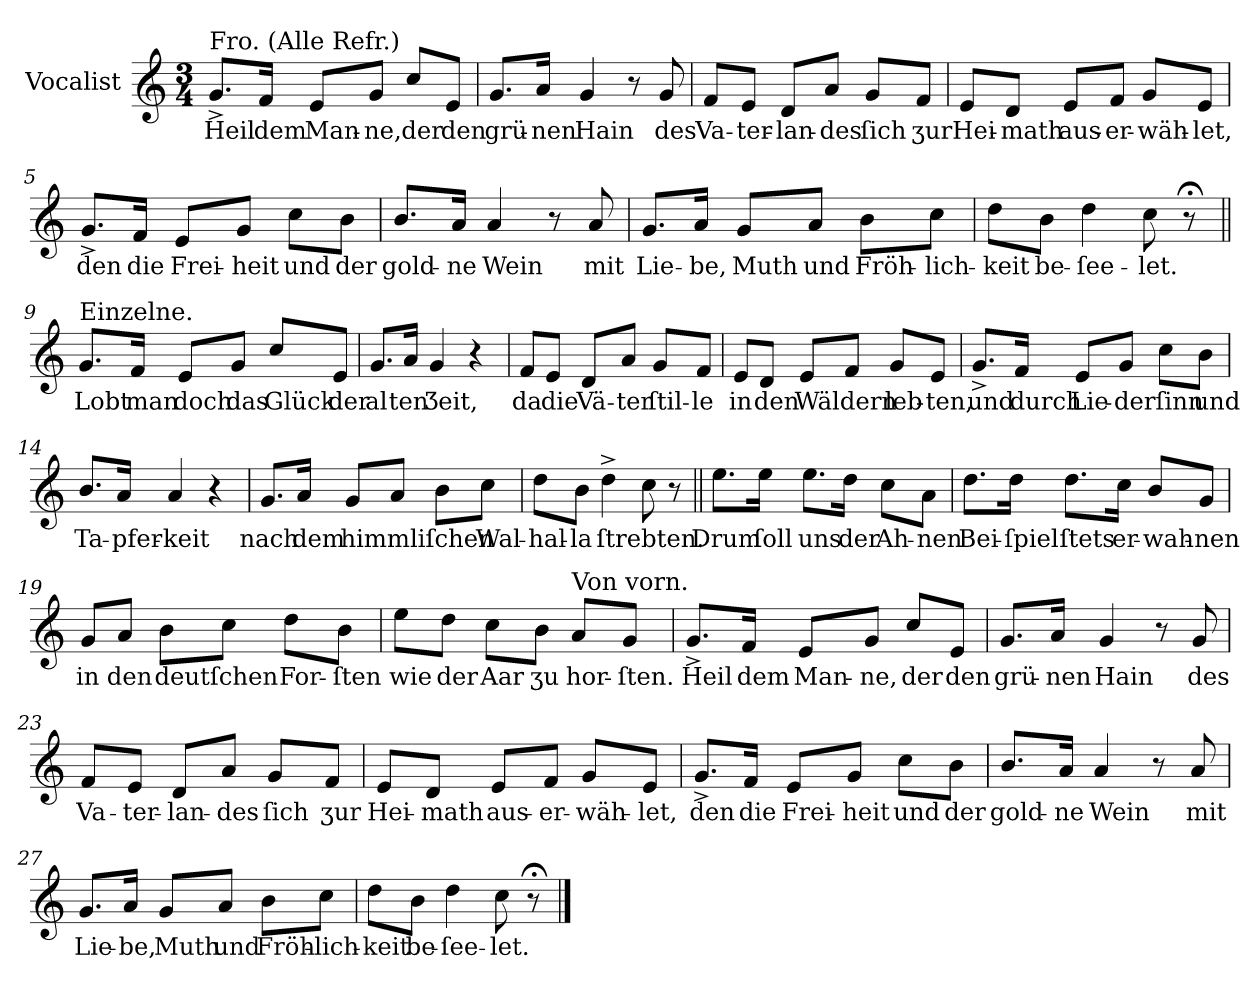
**kern	**text
*part1	*part1
*staff1	*staff1
*I"Vocalist	*
*clefG2	*
*k[]	*
*C:	*
*M3/4	*
=1	=1
!LO:TX:a:t=Fro. (Alle Refr.)	!
8.g^/L	Heil
16f/Jk	dem
8e/L	Man-
8g/J	-ne,
8cc/L	der
8e/J	den
=2	=2
8.g/L	grü-
16a/Jk	-nen
4g	Hain
8r	.
8g	des
=3	=3
8f/L	Va-
8e/J	-ter-
8d/L	-lan-
8a/J	-des
8g/L	ſich
8f/J	ʒur
=4	=4
8e/L	Hei-
8d/J	-math
8e/L	aus-
8f/J	-er-
8g/L	-wäh-
8e/J	-let,
=5	=5
8.g^/L	den
16f/Jk	die
8e/L	Frei-
8g/J	-heit
8cc\L	und
8b\J	der
=6	=6
8.b/L	gold-
16a/Jk	-ne
4a	Wein
8r	.
8a	mit
=7	=7
8.g/L	Lie-
16a/Jk	-be,
8g/L	Muth
8a/J	und
8b\L	Fröh-
8cc\J	-lich-
=8	=8
8dd\L	-keit
8b\J	be-
4dd	-ſee-
8cc	-let.
8r;<	.
=9||	=9||
!LO:TX:a:t=Einzelne.	!
8.g/L	Lobt
16f/Jk	man
8e/L	doch
8g/J	das
8cc/L	Glück
8e/J	der
=10	=10
8.g/L	al
16a/Jk	ten
4g	Ʒeit,
4r	.
=11	=11
8f/L	da
8e/J	die
8d/L	Vä-
8a/J	-ter
8g/L	ſtil-
8f/J	-le
=12	=12
8e/L	in
8d/J	den
8e/L	Wäldern
8f/J	.
8g/L	leb-
8e/J	-ten,
=13	=13
8.g^/L	und
16f/Jk	durch
8e/L	Lie-
8g/J	-derſinn
8cc\L	.
8b\J	und
=14	=14
8.b/L	Ta-
16a/Jk	-pfer-
4a	-keit
4r	.
=15	=15
8.g/L	nach
16a/Jk	dem
8g/L	himmliſchen
8a/J	.
8b\L	.
8cc\J	Wal-
=16	=16
8dd\L	-hal-
8b\J	-la
4dd^	ſtrebten.
8cc	.
8r	.
=17||	=17||
8.ee\L	Drum
16ee\Jk	ſoll
8.ee\L	uns
16dd\Jk	der
8cc\L	Ah-
8a\J	-nen
=18	=18
8.dd\L	Bei-
16dd\Jk	-ſpiel
8.dd\L	ſtets
16cc\Jk	er-
8b/L	-wah-
8g/J	-nen
=19	=19
8g/L	in
8a/J	den
8b\L	deutſchen
8cc\J	.
8dd\L	For-
8b\J	-ſten
=20	=20
8ee\L	wie
8dd\J	der
8cc\L	Aar
8b\J	ʒu
!LO:TX:a:t=Von vorn.	!
8a/L	hor-
8g/J	-ſten.
=21	=21
8.g^/L	Heil
16f/Jk	dem
8e/L	Man-
8g/J	-ne,
8cc/L	der
8e/J	den
=22	=22
8.g/L	grü-
16a/Jk	-nen
4g	Hain
8r	.
8g	des
=23	=23
8f/L	Va-
8e/J	-ter-
8d/L	-lan-
8a/J	-des
8g/L	ſich
8f/J	ʒur
=24	=24
8e/L	Hei-
8d/J	-math
8e/L	aus-
8f/J	-er-
8g/L	-wäh-
8e/J	-let,
=25	=25
8.g^/L	den
16f/Jk	die
8e/L	Frei-
8g/J	-heit
8cc\L	und
8b\J	der
=26	=26
8.b/L	gold-
16a/Jk	-ne
4a	Wein
8r	.
8a	mit
=27	=27
8.g/L	Lie-
16a/Jk	-be,
8g/L	Muth
8a/J	und
8b\L	Fröh-
8cc\J	-lich-
=28	=28
8dd\L	-keit
8b\J	be-
4dd	-ſee-
8cc	-let.
8r;<	.
==	==
*-	*-
